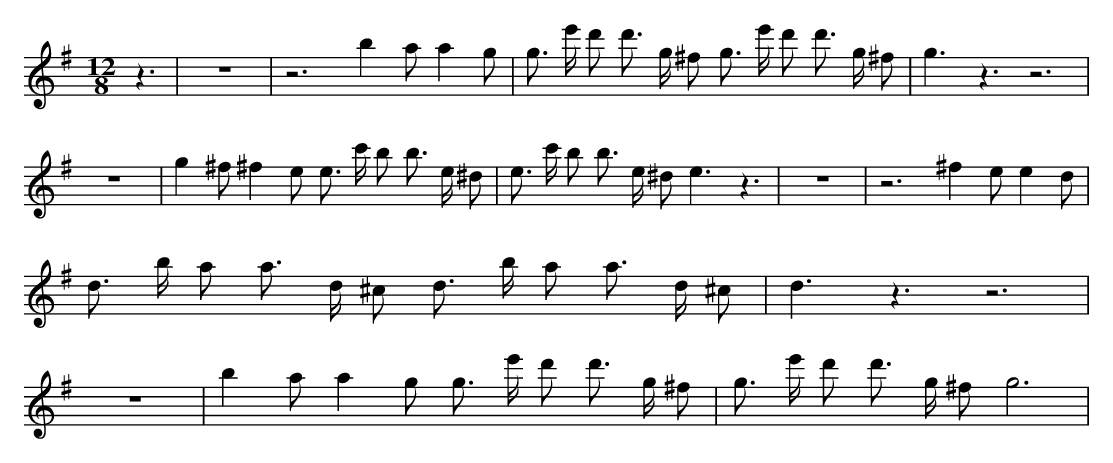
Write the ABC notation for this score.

X:1
M:12/8
L:1/8
K:G
z3 | z12 | z6 b2 a a2 g | g3/2 e'/2 d' d'3/2 g/2 ^f g3/2 e'/2 d' d'3/2 g/2 ^f | g3 z3 z6 | z12 | g2 ^f ^f2 e e3/2 c'/2 b b3/2 e/2 ^d | e3/2 c'/2 b b3/2 e/2 ^d e3 z3 | z12 | z6 ^f2 e e2 d | d3/2 b/2 a a3/2 d/2 ^c d3/2 b/2 a a3/2 d/2 ^c | d3 z3 z6 | z12 | b2 a a2 g g3/2 e'/2 d' d'3/2 g/2 ^f | g3/2 e'/2 d' d'3/2 g/2 ^f g6 |
